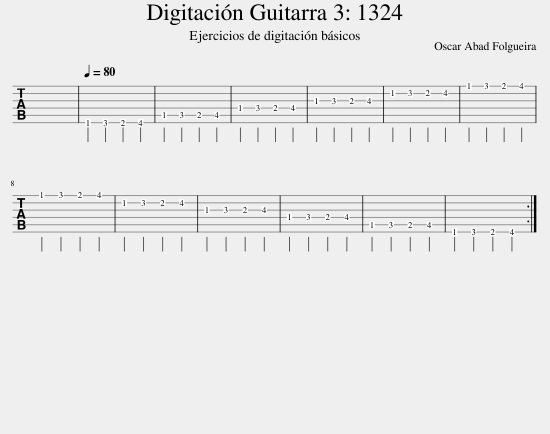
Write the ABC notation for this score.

X:1
L:1/8
M:4/4
I:linebreak $
K:C
V:1 tab stafflines=6 strings=E2,A2,D3,G3,B3,E4
V:1
 x8 |[Q:1/4=80] !6!F,,2 !6!G,,2 !6!^F,,2 !6!^G,,2 | !5!_B,,2 !5!C,2 !5!=B,,2 !5!^C,2 | !4!_E,2 !4!F,2 !4!=E,2 !4!^F,2 | !3!^G,2 !3!_B,2 !3!A,2 !3!=B,2 | %5
 !2!C2 !2!D2 !2!^C2 !2!_E2 | !1!F2 !1!G2 !1!^F2 !1!^G2 |$ !1!F2 !1!G2 !1!^F2 !1!^G2 | !2!C2 !2!D2 !2!^C2 !2!_E2 | !3!^G,2 !3!_B,2 !3!A,2 !3!=B,2 | %10
 !4!_E,2 !4!F,2 !4!=E,2 !4!^F,2 | !5!_B,,2 !5!C,2 !5!=B,,2 !5!^C,2 | !6!F,,2 !6!G,,2 !6!^F,,2 !6!^G,,2 :| %13
